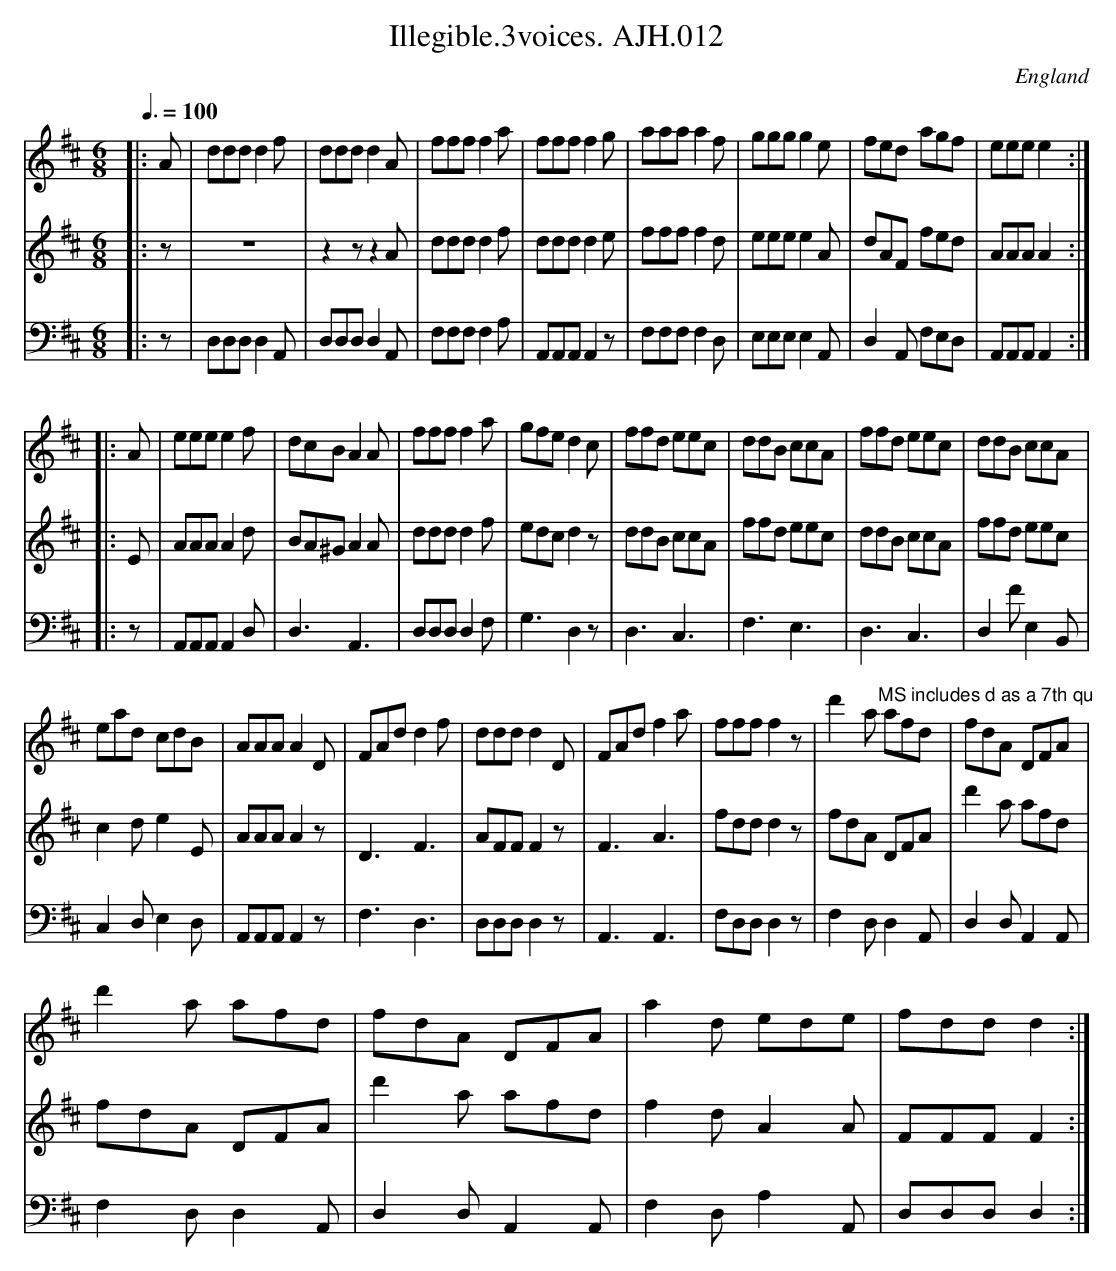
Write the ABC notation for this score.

X:1
T:Illegible.3voices. AJH.012
M:6/8
L:1/8
Q:3/8=100
O:England
V:1
V:2
V:3 clef=bass
K:D major
[V:1] |: A | dddd2f | dddd2A | ffff2a | ffff2g | aaaa2f |\
gggg2e | fed agf | eeee2 :|
[V:2] |: z | z6 | z2zz2A | dddd2f | dddd2e | ffff2d |\
eeee2A | dAF fed | AAAA2 :|
[V:3] |: z | D,D,D,D,2A,, | D,D,D,D,2A,, | F,F,F,F,2A, | A,,A,,A,,A,,2z |\
F,F,F,F,2D, | E,E,E,E,2A,, | D,2A,, F,E,D, | A,,A,,A,,A,,2 :|
[V:1] |: A | eeee2f | dcBA2A | ffff2a | gfed2c | ffd eec | ddB ccA |\
ffd eec | ddB ccA |
[V:2] |: E | AAAA2d | BA^GA2A | dddd2f | edcd2z | ddB ccA | ffd eec |\
ddB ccA | ffd eec |
[V:3] |: z | A,,A,,A,,A,,2D, | D,3A,,3 | D,D,D,D,2F, | G,3D,2z |\
D,3C,3 | F,3E,3 | D,3C,3 | D,2FE,2B,, |
[V:1] ead cdB | AAAA2D | FAdd2f | dddd2D | FAdf2a | ffff2z |\
d'2a "^MS includes d as a 7th qu"afd |\
fdA DFA |
[V:2] c2de2E | AAAA2z | D3F3 | AFFF2z | F3A3 |\
fddd2z | fdA DFA | d'2a afd |
[V:3] C,2D,E,2D, | A,,A,,A,,A,,2z | F,3D,3 | D,D,D,D,2z | A,,3A,,3 |\
F,D,D,D,2z | F,2D,D,2A,, | D,2D,A,,2A,, |
[V:1] d'2a afd | fdA DFA |a2d ede | fddd2 :|
[V:2] fdA DFA | d'2a afd | f2d A2A | FFFF2 :|
[V:3] F,2D,D,2A,, | D,2D,A,,2A,, | F,2D,A,2A,, | D,D,D,D,2 :|
